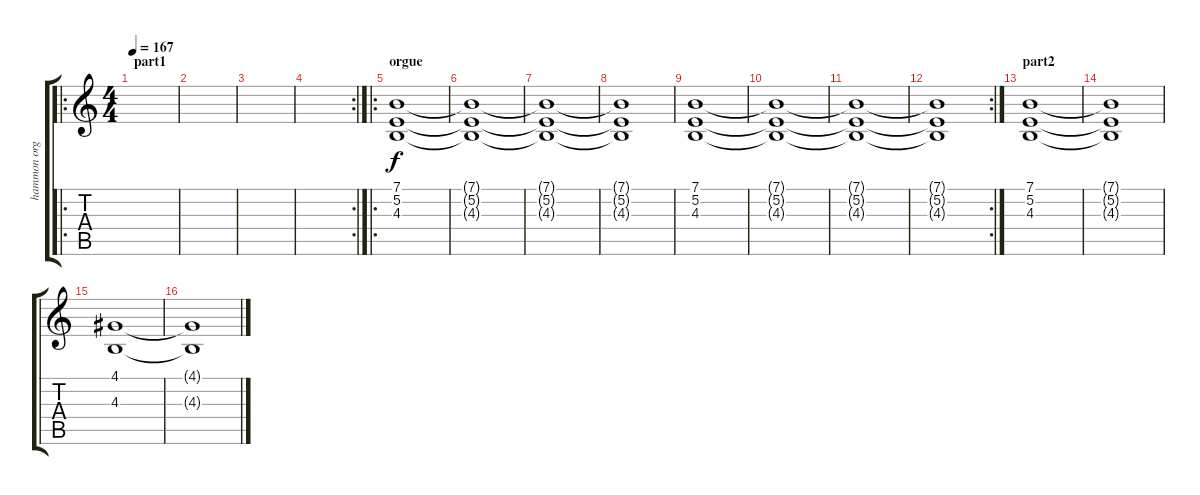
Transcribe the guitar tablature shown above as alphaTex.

\track ("hammon organ" "hammon org") {instrument drawbarorgan}
\staff {score tabs}
\tuning (E4 B3 G3 D3 A2 E2) {hide}
\ro
\ts (4 4)
\section ("" "part1")
\tempo 167
\clef g2
\ks c
|
|
|
\rc 2
|
\ro
\section ("" "orgue")
(7.1 5.2 4.3).1 |
(7.1{t} 5.2{t} 4.3{t}).1 |
(7.1{t} 5.2{t} 4.3{t}).1 |
(7.1{t} 5.2{t} 4.3{t}).1 |
(7.1 5.2 4.3).1 |
(7.1{t} 5.2{t} 4.3{t}).1 |
(7.1{t} 5.2{t} 4.3{t}).1 |
\rc 2
(7.1{t} 5.2{t} 4.3{t}).1 |
\section ("" "part2")
(7.1 5.2 4.3).1 |
(7.1{t} 5.2{t} 4.3{t}).1 |
(4.1 4.3).1 |
(4.1{t} 4.3{t}).1
